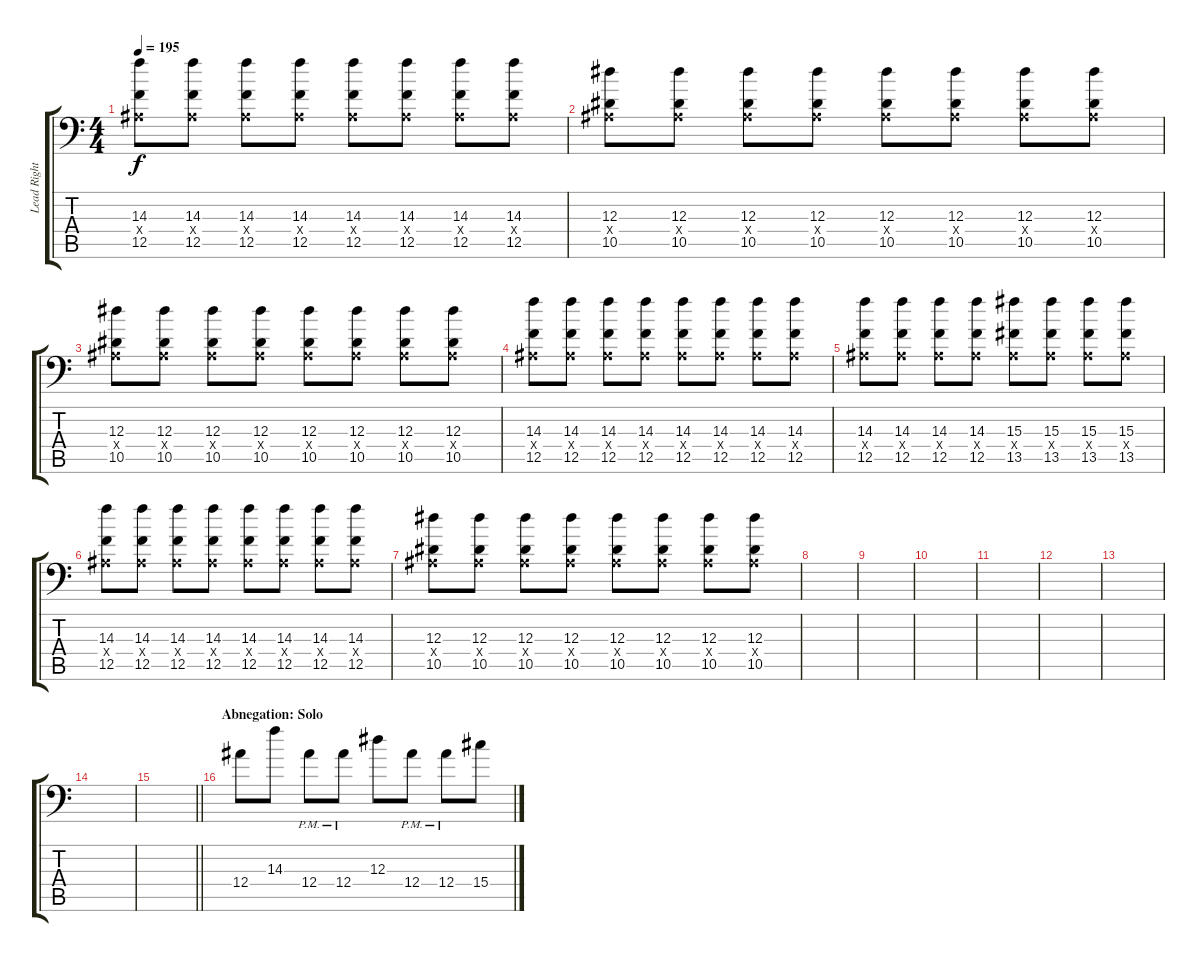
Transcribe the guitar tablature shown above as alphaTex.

\track ("Lead Right 1" "Lead Right") {instrument distortionguitar}
\staff {score tabs}
\tuning (C4 G3 Eb3 Bb2 F2 Bb1) {hide}
\ts (4 4)
\tempo 195
\clef f4
\ks c
(14.3 0.4{x} 12.5).8{dy f} (14.3 0.4{x} 12.5).8 (14.3 0.4{x} 12.5).8 (14.3 0.4{x} 12.5).8 (14.3 0.4{x} 12.5).8 (14.3 0.4{x} 12.5).8 (14.3 0.4{x} 12.5).8 (14.3 0.4{x} 12.5).8 |
(12.3 0.4{x} 10.5).8 (12.3 0.4{x} 10.5).8 (12.3 0.4{x} 10.5).8 (12.3 0.4{x} 10.5).8 (12.3 0.4{x} 10.5).8 (12.3 0.4{x} 10.5).8 (12.3 0.4{x} 10.5).8 (12.3 0.4{x} 10.5).8 |
(12.3 0.4{x} 10.5).8 (12.3 0.4{x} 10.5).8 (12.3 0.4{x} 10.5).8 (12.3 0.4{x} 10.5).8 (12.3 0.4{x} 10.5).8 (12.3 0.4{x} 10.5).8 (12.3 0.4{x} 10.5).8 (12.3 0.4{x} 10.5).8 |
(14.3 0.4{x} 12.5).8 (14.3 0.4{x} 12.5).8 (14.3 0.4{x} 12.5).8 (14.3 0.4{x} 12.5).8 (14.3 0.4{x} 12.5).8 (14.3 0.4{x} 12.5).8 (14.3 0.4{x} 12.5).8 (14.3 0.4{x} 12.5).8 |
(14.3 0.4{x} 12.5).8 (14.3 0.4{x} 12.5).8 (14.3 0.4{x} 12.5).8 (14.3 0.4{x} 12.5).8 (15.3 0.4{x} 13.5).8 (15.3 0.4{x} 13.5).8 (15.3 0.4{x} 13.5).8 (15.3 0.4{x} 13.5).8 |
(14.3 0.4{x} 12.5).8 (14.3 0.4{x} 12.5).8 (14.3 0.4{x} 12.5).8 (14.3 0.4{x} 12.5).8 (14.3 0.4{x} 12.5).8 (14.3 0.4{x} 12.5).8 (14.3 0.4{x} 12.5).8 (14.3 0.4{x} 12.5).8 |
(12.3 0.4{x} 10.5).8 (12.3 0.4{x} 10.5).8 (12.3 0.4{x} 10.5).8 (12.3 0.4{x} 10.5).8 (12.3 0.4{x} 10.5).8 (12.3 0.4{x} 10.5).8 (12.3 0.4{x} 10.5).8 (12.3 0.4{x} 10.5).8 |
|
|
|
|
|
|
|
\barLineRight lightlight
|
\section ("" "Abnegation: Solo")
12.4.8 14.3.8 12.4{pm}.8 12.4{pm}.8 12.3.8 12.4{pm}.8 12.4{pm}.8 15.4.8
